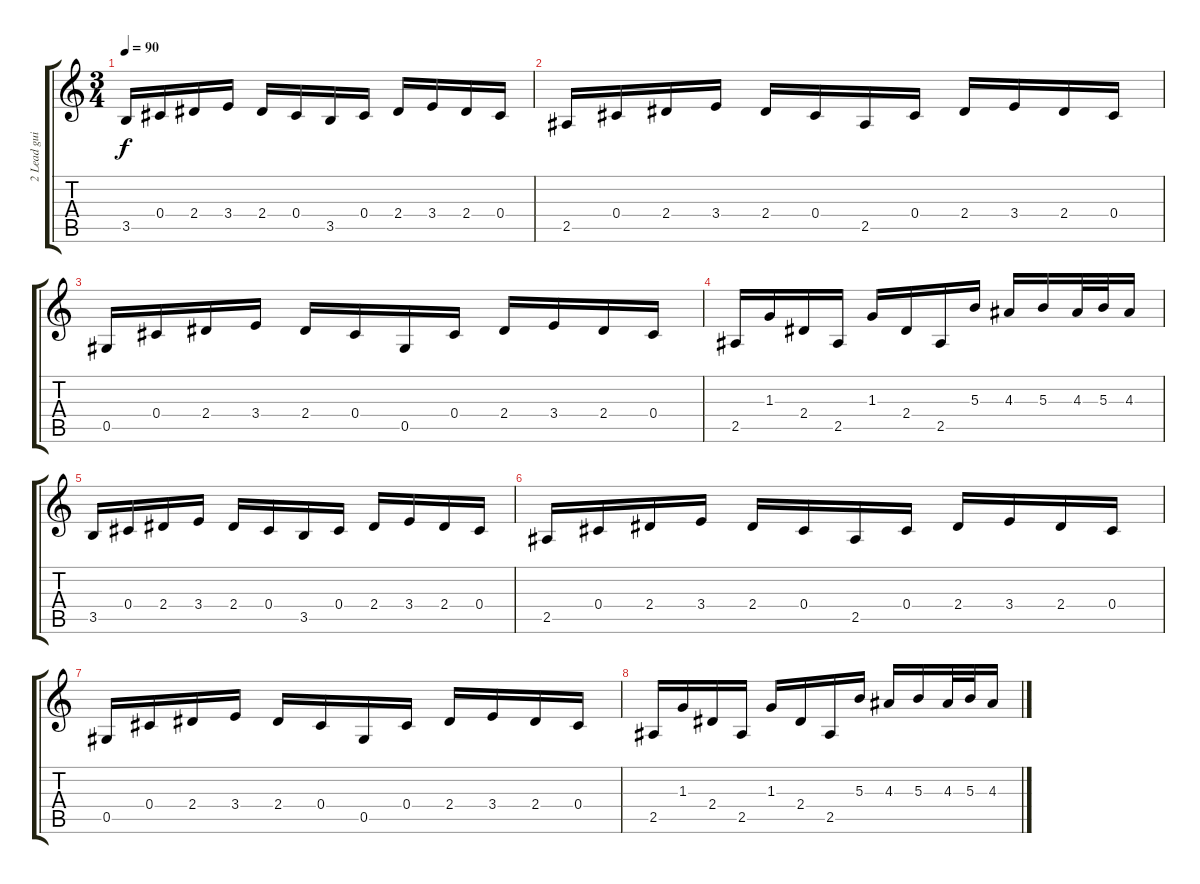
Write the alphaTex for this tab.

\track ("2 Lead guitar" "2 Lead gui") {instrument overdrivenguitar}
\staff {score tabs}
\tuning (Eb4 Bb3 Gb3 Db3 Ab2 Eb2) {hide}
\ts (3 4)
\tempo 90
\clef g2
\ks c
3.5.16{dy f} 0.4.16 2.4.16 3.4.16 2.4.16 0.4.16 3.5.16 0.4.16 2.4.16 3.4.16 2.4.16 0.4.16 |
2.5.16 0.4.16 2.4.16 3.4.16 2.4.16 0.4.16 2.5.16 0.4.16 2.4.16 3.4.16 2.4.16 0.4.16 |
0.5.16 0.4.16 2.4.16 3.4.16 2.4.16 0.4.16 0.5.16 0.4.16 2.4.16 3.4.16 2.4.16 0.4.16 |
2.5.16 1.3.16 2.4.16 2.5.16 1.3.16 2.4.16 2.5.16 5.3.16 4.3.16 5.3.16 4.3.32 5.3.32 4.3.16 |
3.5.16 0.4.16 2.4.16 3.4.16 2.4.16 0.4.16 3.5.16 0.4.16 2.4.16 3.4.16 2.4.16 0.4.16 |
2.5.16 0.4.16 2.4.16 3.4.16 2.4.16 0.4.16 2.5.16 0.4.16 2.4.16 3.4.16 2.4.16 0.4.16 |
0.5.16 0.4.16 2.4.16 3.4.16 2.4.16 0.4.16 0.5.16 0.4.16 2.4.16 3.4.16 2.4.16 0.4.16 |
2.5.16 1.3.16 2.4.16 2.5.16 1.3.16 2.4.16 2.5.16 5.3.16 4.3.16 5.3.16 4.3.32 5.3.32 4.3.16
